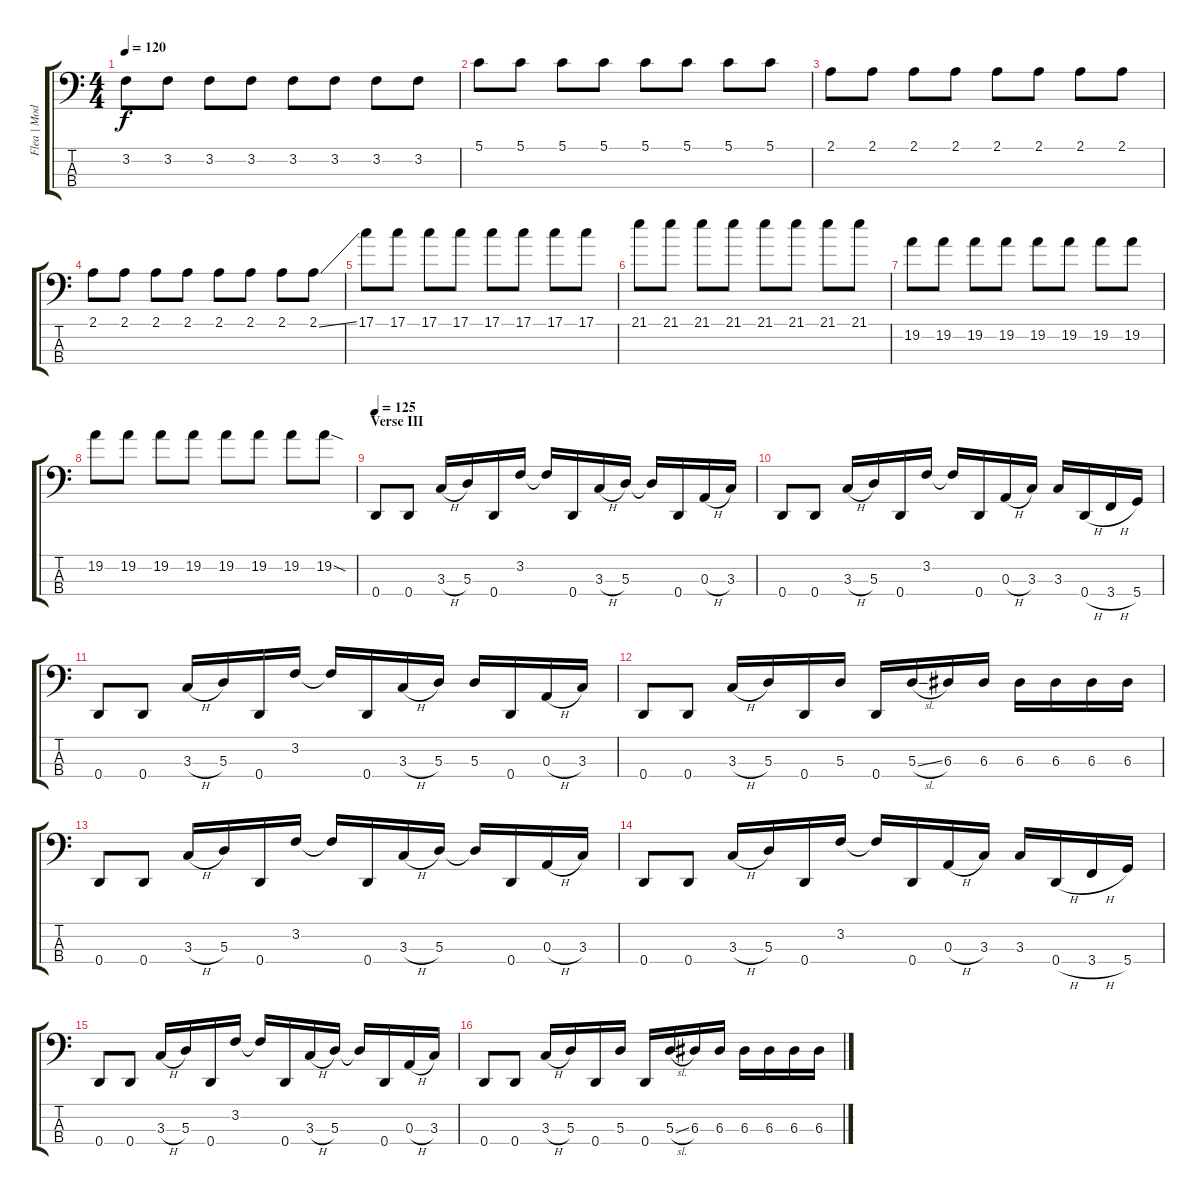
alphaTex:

\track ("Flea | Modulus Aboriginal | Bass" "Flea | Mod") {instrument electricbassfinger}
\staff {score tabs}
\tuning (G2 D2 A1 D1) {hide}
\ts (4 4)
\tempo 120
\clef f4
\ks c
3.2.8{dy f} 3.2.8 3.2.8 3.2.8 3.2.8 3.2.8 3.2.8 3.2.8 |
5.1.8 5.1.8 5.1.8 5.1.8 5.1.8 5.1.8 5.1.8 5.1.8 |
2.1.8 2.1.8 2.1.8 2.1.8 2.1.8 2.1.8 2.1.8 2.1.8 |
2.1.8 2.1.8 2.1.8 2.1.8 2.1.8 2.1.8 2.1.8 2.1{ss}.8 |
17.1.8 17.1.8 17.1.8 17.1.8 17.1.8 17.1.8 17.1.8 17.1.8 |
21.1.8 21.1.8 21.1.8 21.1.8 21.1.8 21.1.8 21.1.8 21.1.8 |
19.2.8 19.2.8 19.2.8 19.2.8 19.2.8 19.2.8 19.2.8 19.2.8 |
19.2.8 19.2.8 19.2.8 19.2.8 19.2.8 19.2.8 19.2.8 19.2{sod}.8 |
\section ("" "Verse III")
\tempo 125
0.4.8 0.4.8 3.3{h}.16 5.3.16 0.4.16 3.2.16 3.2{t}.16 0.4.16 3.3{h}.16 5.3.16 5.3{t}.16 0.4.16 0.3{h}.16 3.3.16 |
0.4.8 0.4.8 3.3{h}.16 5.3.16 0.4.16 3.2.16 3.2{t}.16 0.4.16 0.3{h}.16 3.3.16 3.3.16 0.4{h}.16 3.4{h}.16 5.4.16 |
0.4.8 0.4.8 3.3{h}.16 5.3.16 0.4.16 3.2.16 3.2{t}.16 0.4.16 3.3{h}.16 5.3.16 5.3.16 0.4.16 0.3{h}.16 3.3.16 |
0.4.8 0.4.8 3.3{h}.16 5.3.16 0.4.16 5.3.16 0.4.16 5.3{sl}.16 6.3.16 6.3.16 6.3.16 6.3.16 6.3.16 6.3.16 |
0.4.8 0.4.8 3.3{h}.16 5.3.16 0.4.16 3.2.16 3.2{t}.16 0.4.16 3.3{h}.16 5.3.16 5.3{t}.16 0.4.16 0.3{h}.16 3.3.16 |
0.4.8 0.4.8 3.3{h}.16 5.3.16 0.4.16 3.2.16 3.2{t}.16 0.4.16 0.3{h}.16 3.3.16 3.3.16 0.4{h}.16 3.4{h}.16 5.4.16 |
0.4.8 0.4.8 3.3{h}.16 5.3.16 0.4.16 3.2.16 3.2{t}.16 0.4.16 3.3{h}.16 5.3.16 5.3{t}.16 0.4.16 0.3{h}.16 3.3.16 |
0.4.8 0.4.8 3.3{h}.16 5.3.16 0.4.16 5.3.16 0.4.16 5.3{sl}.16 6.3.16 6.3.16 6.3.16 6.3.16 6.3.16 6.3.16
